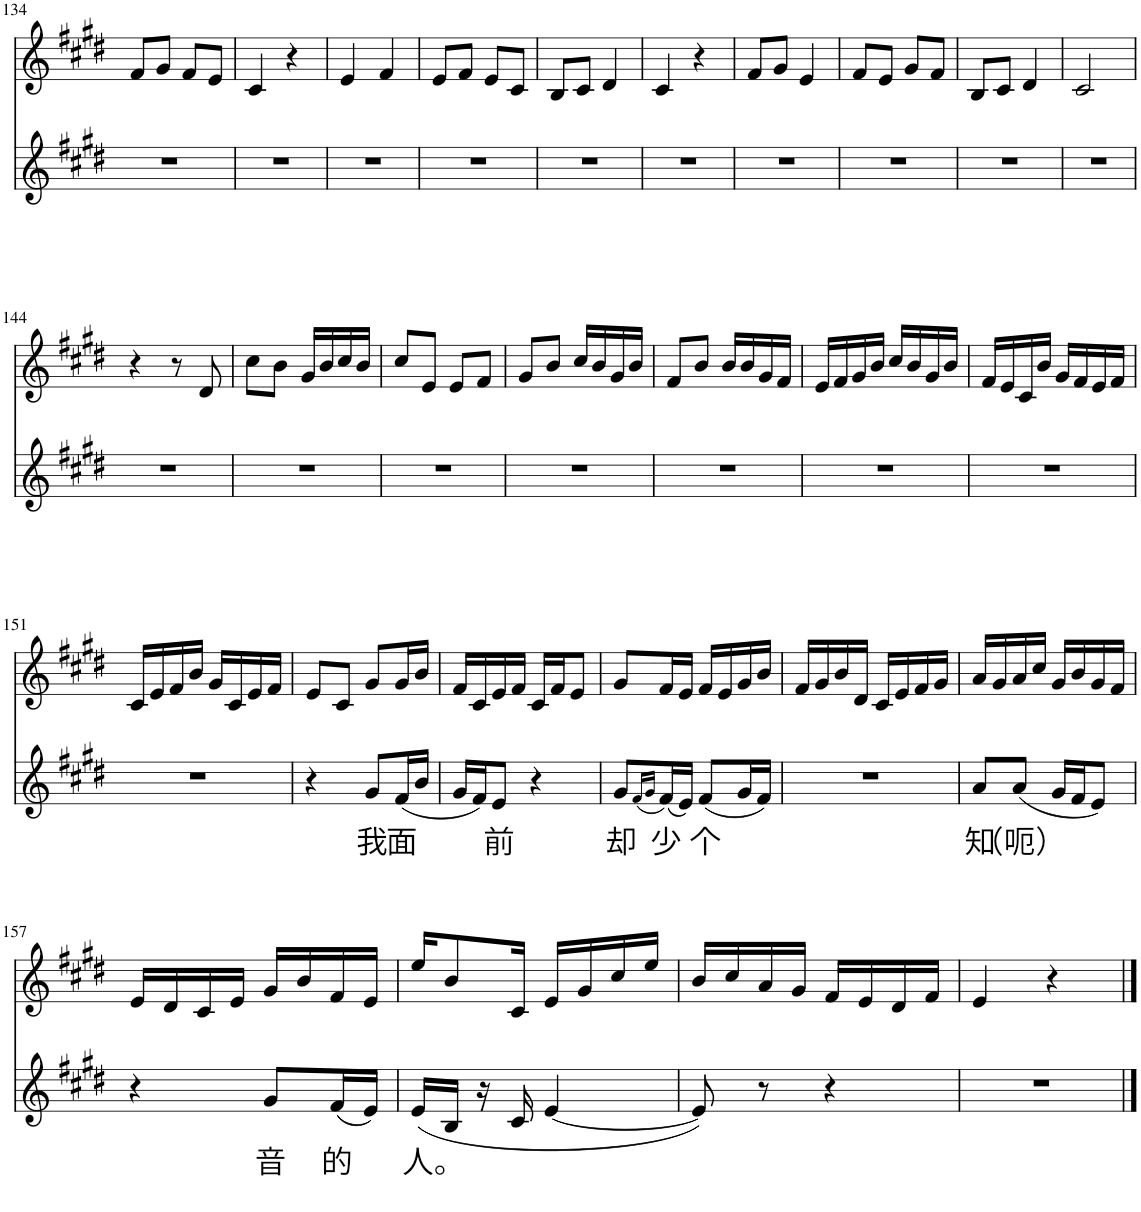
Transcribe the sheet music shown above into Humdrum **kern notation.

**kern	**text	**kern
*part2	*part2	*part1
*staff2	*staff2	*staff1
*I"Piano	*	*I"Piano
*I'Pno	*	*I'Pno
!!LO:PB:g=z
*clefG2	*	*clefG2
*k[f#c#g#d#]	*	*k[f#c#g#d#]
*M2/4	*	*M2/4
=134	=134	=134
2r	.	8f#/L
.	.	8g#/J
.	.	8f#/L
.	.	8e/J
=135	=135	=135
2r	.	4c#/
.	.	4r
=136	=136	=136
2r	.	4e/
.	.	4f#/
=137	=137	=137
2r	.	8e/L
.	.	8f#/J
.	.	8e/L
.	.	8c#/J
=138	=138	=138
2r	.	8B/L
.	.	8c#/J
.	.	4d#/
=139	=139	=139
2r	.	4c#/
.	.	4r
=140	=140	=140
2r	.	8f#/L
.	.	8g#/J
.	.	4e/
=141	=141	=141
2r	.	8f#/L
.	.	8e/J
.	.	8g#/L
.	.	8f#/J
=142	=142	=142
2r	.	8B/L
.	.	8c#/J
.	.	4d#/
=143	=143	=143
2r	.	2c#/
!!LO:LB:g=z
=144	=144	=144
2r	.	4r
.	.	8r
.	.	8d#/
=145	=145	=145
2r	.	8cc#\L
.	.	8b\J
.	.	16g#/LL
.	.	16b/
.	.	16cc#/
.	.	16b/JJ
=146	=146	=146
2r	.	8cc#/L
.	.	8e/J
.	.	8e/L
.	.	8f#/J
=147	=147	=147
2r	.	8g#/L
.	.	8b/J
.	.	16cc#/LL
.	.	16b/
.	.	16g#/
.	.	16b/JJ
=148	=148	=148
2r	.	8f#/L
.	.	8b/J
.	.	16b/LL
.	.	16b/
.	.	16g#/
.	.	16f#/JJ
=149	=149	=149
2r	.	16e/LL
.	.	16f#/
.	.	16g#/
.	.	16b/JJ
.	.	16cc#/LL
.	.	16b/
.	.	16g#/
.	.	16b/JJ
=150	=150	=150
2r	.	16f#/LL
.	.	16e/
.	.	16c#/
.	.	16b/JJ
.	.	16g#/LL
.	.	16f#/
.	.	16e/
.	.	16f#/JJ
!!LO:LB:g=z
=151	=151	=151
2r	.	16c#/LL
.	.	16e/
.	.	16f#/
.	.	16b/JJ
.	.	16g#/LL
.	.	16c#/
.	.	16e/
.	.	16f#/JJ
=152	=152	=152
4r	.	8e/L
.	.	8c#/J
!	!LO:LY:b	!
8g#/L	我	8g#/L
!	!LO:LY:b	!
(16f#/L	面	16g#/L
16b/JJ	.	16b/JJ
=153	=153	=153
16g#/LL	.	16f#/LL
16f#/J)	.	16c#/
!	!LO:LY:b	!
8e/J	前	16e/
.	.	16f#/JJ
4r	.	16c#/LL
.	.	16f#/J
.	.	8e/J
=154	=154	=154
!	!LO:LY:b	!
8g#/L	却	8g#/L
(16qf#/LL	.	.
16qg#/JJ	.	.
!	!LO:LY:b	!
(16f#/L)	少	16f#/L
16e/JJ)	.	16e/JJ
!	!LO:LY:b	!
(8f#/L	个	16f#/LL
.	.	16e/
16g#/L	.	16g#/
16f#/JJ)	.	16b/JJ
=155	=155	=155
2r	.	16f#/LL
.	.	16g#/
.	.	16b/
.	.	16d#/JJ
.	.	16c#/LL
.	.	16e/
.	.	16f#/
.	.	16g#/JJ
=156	=156	=156
!	!LO:LY:b	!
8a/L	知	16a/LL
.	.	16g#/
!	!LO:LY:b	!
(8a/J	（呃）	16a/
.	.	16cc#/JJ
16g#/LL	.	16g#/LL
16f#/J	.	16b/
8e/J)	.	16g#/
.	.	16f#/JJ
!!LO:LB:g=z
=157	=157	=157
4r	.	16e/LL
.	.	16d#/
.	.	16c#/
.	.	16e/JJ
!	!LO:LY:b	!
8g#/L	音	16g#/LL
.	.	16b/
!	!LO:LY:b	!
(16f#/L	的	16f#/
16e/JJ)	.	16e/JJ
=158	=158	=158
!	!LO:LY:b	!
(16e/LL	人。	16ee/KL
16B/JJ	.	8b/
16r	.	.
16c#/	.	16c#/Jk
[4e/	.	16e/LL
.	.	16g#/
.	.	16cc#/
.	.	16ee/JJ
=159	=159	=159
8e/])	.	16b/LL
.	.	16cc#/
8r	.	16a/
.	.	16g#/JJ
4r	.	16f#/LL
.	.	16e/
.	.	16d#/
.	.	16f#/JJ
=160	=160	=160
2r	.	4e/
.	.	4r
==	==	==
*-	*-	*-
